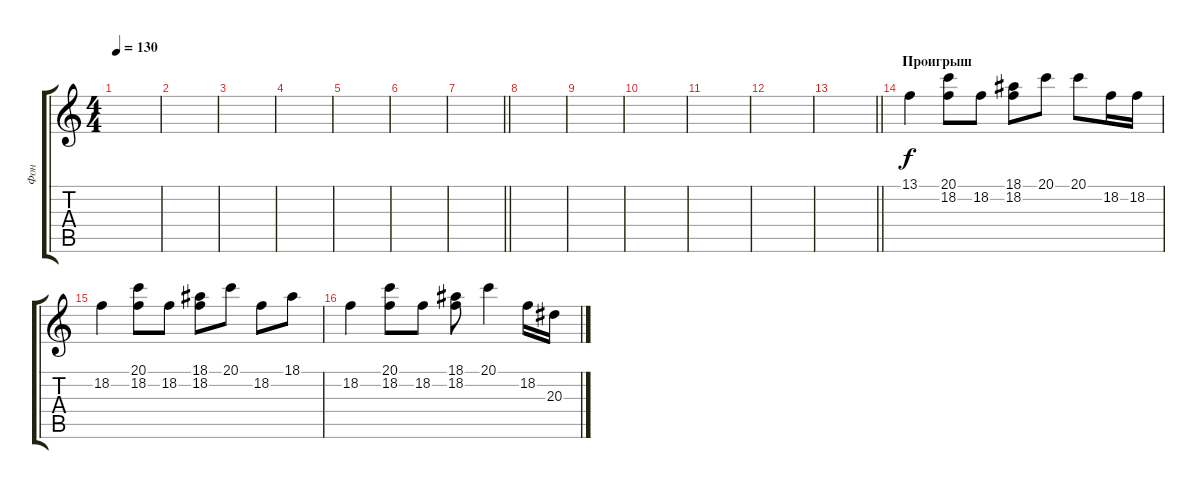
\track ("Фон" "Фон") {instrument tremolostrings}
\staff {score tabs}
\tuning (E4 B3 G3 D3 A2 E2) {hide}
\ts (4 4)
\tempo 130
\clef g2
\ks c
|
|
|
|
|
|
\barLineRight lightlight
|
|
|
|
|
|
\barLineRight lightlight
|
\section ("" "Проигрыш")
13.1.4 (20.1 18.2).8 18.2.8 (18.1 18.2).8 20.1.8 20.1.8 18.2.16 18.2.16 |
18.2.4 (20.1 18.2).8 18.2.8 (18.1 18.2).8 20.1.8 18.2.8 18.1.8 |
18.2.4 (20.1 18.2).8 18.2.8 (18.1 18.2).8 20.1.4 18.2.16 20.3.16
